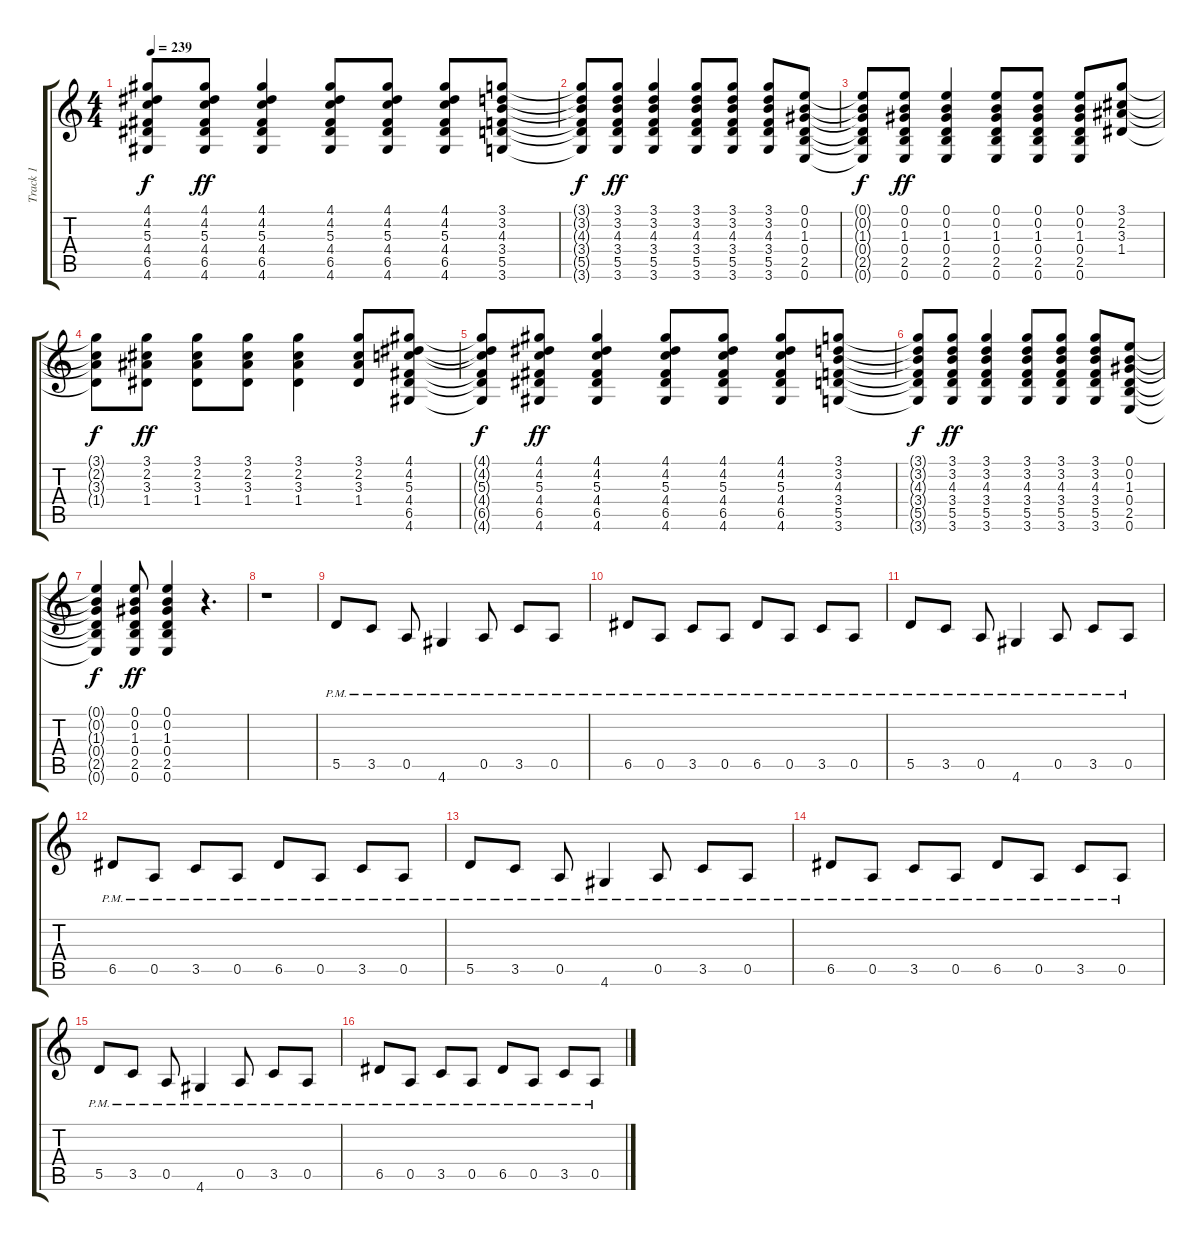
\track ("Track 1" "Track 1") {instrument distortionguitar}
\staff {score tabs}
\tuning (E4 B3 G3 D3 A2 E2) {hide}
\ts (4 4)
\tempo 239
\clef g2
\ks c
(4.1{t} 4.2{t} 5.3{t} 4.4{t} 6.5{t} 4.6{t}).8{dy f} (4.1 4.2 5.3 4.4 6.5 4.6).8{dy ff} (4.1 4.2 5.3 4.4 6.5 4.6).4 (4.1 4.2 5.3 4.4 6.5 4.6).8 (4.1 4.2 5.3 4.4 6.5 4.6).8 (4.1 4.2 5.3 4.4 6.5 4.6).8 (3.1 3.2 4.3 3.4 5.5 3.6).8 |
(3.1{t} 3.2{t} 4.3{t} 3.4{t} 5.5{t} 3.6{t}).8{dy f} (3.1 3.2 4.3 3.4 5.5 3.6).8{dy ff} (3.1 3.2 4.3 3.4 5.5 3.6).4 (3.1 3.2 4.3 3.4 5.5 3.6).8 (3.1 3.2 4.3 3.4 5.5 3.6).8 (3.1 3.2 4.3 3.4 5.5 3.6).8 (0.1 0.2 1.3 0.4 2.5 0.6).8 |
(0.1{t} 0.2{t} 1.3{t} 0.4{t} 2.5{t} 0.6{t}).8{dy f} (0.1 0.2 1.3 0.4 2.5 0.6).8{dy ff} (0.1 0.2 1.3 0.4 2.5 0.6).4 (0.1 0.2 1.3 0.4 2.5 0.6).8 (0.1 0.2 1.3 0.4 2.5 0.6).8 (0.1 0.2 1.3 0.4 2.5 0.6).8 (3.1 2.2 3.3 1.4).8 |
(3.1{t} 2.2{t} 3.3{t} 1.4{t}).8{dy f} (3.1 2.2 3.3 1.4).8{dy ff} (3.1 2.2 3.3 1.4).8 (3.1 2.2 3.3 1.4).8 (3.1 2.2 3.3 1.4).4 (3.1 2.2 3.3 1.4).8 (4.1 4.2 5.3 4.4 6.5 4.6).8 |
(4.1{t} 4.2{t} 5.3{t} 4.4{t} 6.5{t} 4.6{t}).8{dy f} (4.1 4.2 5.3 4.4 6.5 4.6).8{dy ff} (4.1 4.2 5.3 4.4 6.5 4.6).4 (4.1 4.2 5.3 4.4 6.5 4.6).8 (4.1 4.2 5.3 4.4 6.5 4.6).8 (4.1 4.2 5.3 4.4 6.5 4.6).8 (3.1 3.2 4.3 3.4 5.5 3.6).8 |
(3.1{t} 3.2{t} 4.3{t} 3.4{t} 5.5{t} 3.6{t}).8{dy f} (3.1 3.2 4.3 3.4 5.5 3.6).8{dy ff} (3.1 3.2 4.3 3.4 5.5 3.6).4 (3.1 3.2 4.3 3.4 5.5 3.6).8 (3.1 3.2 4.3 3.4 5.5 3.6).8 (3.1 3.2 4.3 3.4 5.5 3.6).8 (0.1 0.2 1.3 0.4 2.5 0.6).8 |
(0.1{t} 0.2{t} 1.3{t} 0.4{t} 2.5{t} 0.6{t}).4{dy f} (0.1 0.2 1.3 0.4 2.5 0.6).8{dy ff} (0.1 0.2 1.3 0.4 2.5 0.6).4 r.4{d} |
r.1 |
5.5{pm}.8{volume 10 instrument electricguitarjazz} 3.5{pm}.8 0.5{pm}.8 4.6{pm}.4 0.5{pm}.8 3.5{pm}.8 0.5{pm}.8 |
6.5{pm}.8 0.5{pm}.8 3.5{pm}.8 0.5{pm}.8 6.5{pm}.8 0.5{pm}.8 3.5{pm}.8 0.5{pm}.8 |
5.5{pm}.8 3.5{pm}.8 0.5{pm}.8 4.6{pm}.4 0.5{pm}.8 3.5{pm}.8 0.5{pm}.8 |
6.5{pm}.8 0.5{pm}.8 3.5{pm}.8 0.5{pm}.8 6.5{pm}.8 0.5{pm}.8 3.5{pm}.8 0.5{pm}.8 |
5.5{pm}.8 3.5{pm}.8 0.5{pm}.8 4.6{pm}.4 0.5{pm}.8 3.5{pm}.8 0.5{pm}.8 |
6.5{pm}.8 0.5{pm}.8 3.5{pm}.8 0.5{pm}.8 6.5{pm}.8 0.5{pm}.8 3.5{pm}.8 0.5{pm}.8 |
5.5{pm}.8 3.5{pm}.8 0.5{pm}.8 4.6{pm}.4 0.5{pm}.8 3.5{pm}.8 0.5{pm}.8 |
6.5{pm}.8 0.5{pm}.8 3.5{pm}.8 0.5{pm}.8 6.5{pm}.8 0.5{pm}.8 3.5{pm}.8 0.5{pm}.8
